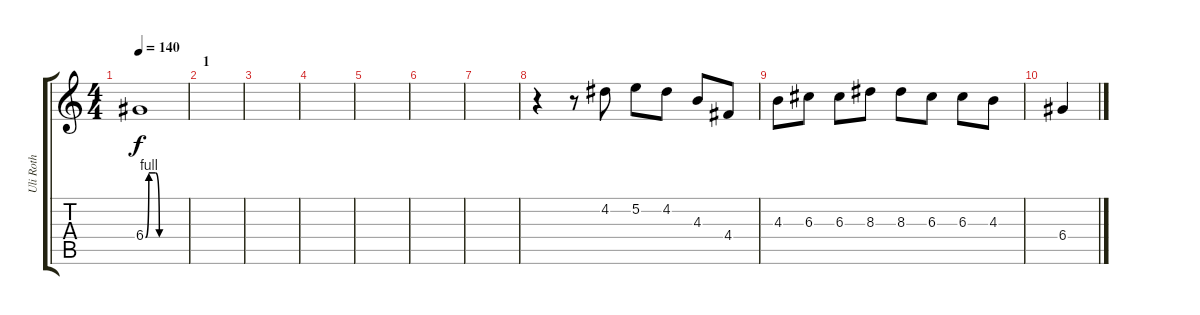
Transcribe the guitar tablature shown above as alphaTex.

\track ("Uli Roth" "Uli Roth") {instrument overdrivenguitar}
\staff {score tabs}
\tuning (E4 B3 G3 D3 A2 E2) {hide}
\ts (4 4)
\tempo 140
\clef g2
\ks c
6.4{be (custom 0 0 5 4 15 4 21 0 45 0 60 0)}.1{dy f} |
\section ("" "1")
|
|
|
|
|
|
r.4 r.8 4.2.8 5.2.8 4.2.8 4.3.8 4.4.8 |
4.3.8 6.3.8 6.3.8 8.3.8 8.3.8 6.3.8 6.3.8 4.3.8 |
6.4.4
